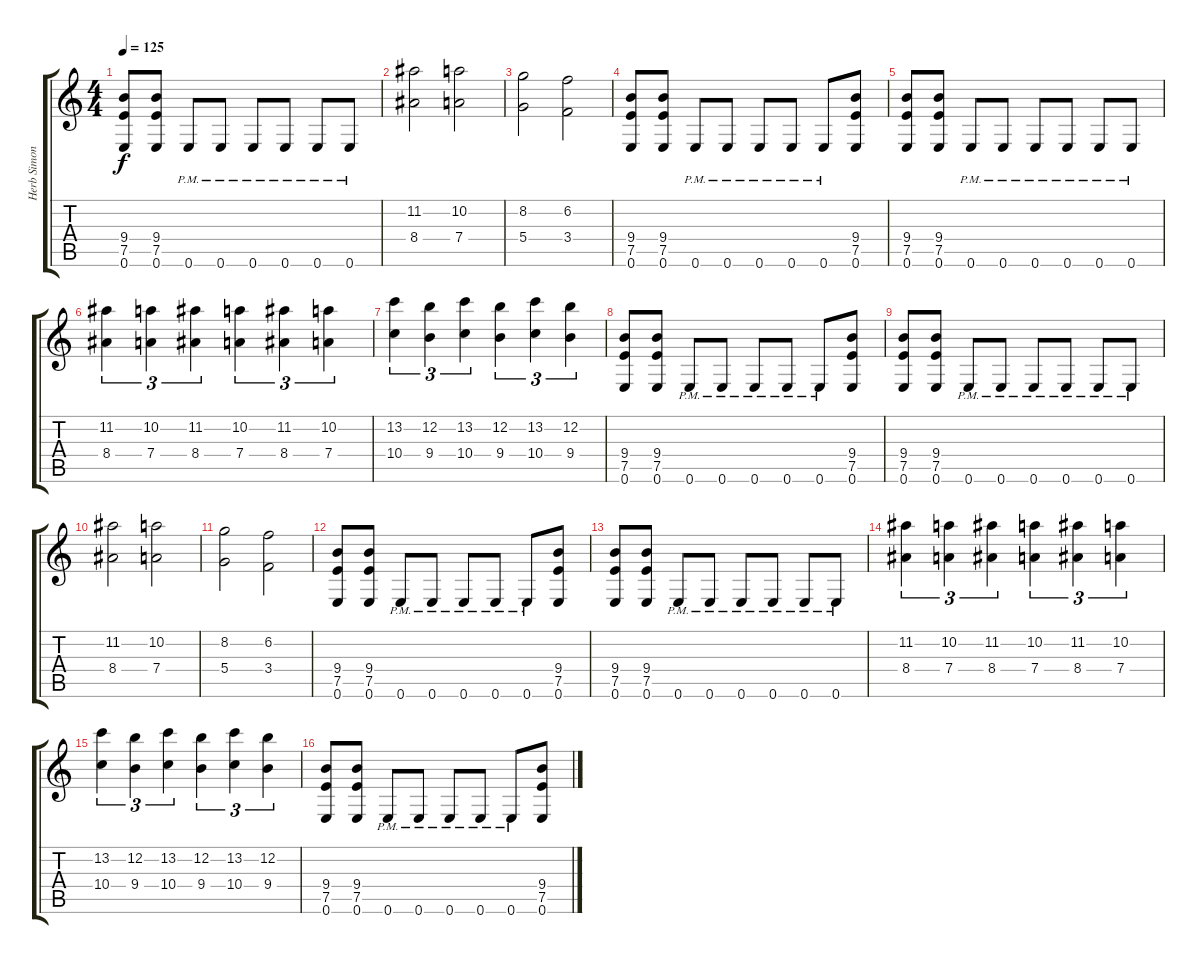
\track ("Herb Simonsen (Guitar)" "Herb Simon") {instrument distortionguitar}
\staff {score tabs}
\tuning (E4 B3 G3 D3 A2 E2) {hide}
\ts (4 4)
\tempo 125
\clef g2
\ks c
(9.4 7.5 0.6).8{dy f} (9.4 7.5 0.6).8 0.6{pm}.8 0.6{pm}.8 0.6{pm}.8 0.6{pm}.8 0.6{pm}.8 0.6{pm}.8 |
(11.2 8.4).2 (10.2 7.4).2 |
(8.2 5.4).2 (6.2 3.4).2 |
(9.4 7.5 0.6).8 (9.4 7.5 0.6).8 0.6{pm}.8 0.6{pm}.8 0.6{pm}.8 0.6{pm}.8 0.6{pm}.8 (9.4 7.5 0.6).8 |
(9.4 7.5 0.6).8 (9.4 7.5 0.6).8 0.6{pm}.8 0.6{pm}.8 0.6{pm}.8 0.6{pm}.8 0.6{pm}.8 0.6{pm}.8 |
(11.2 8.4).4{tu (3 2)} (10.2 7.4).4{tu (3 2)} (11.2 8.4).4{tu (3 2)} (10.2 7.4).4{tu (3 2)} (11.2 8.4).4{tu (3 2)} (10.2 7.4).4{tu (3 2)} |
(13.2 10.4).4{tu (3 2)} (12.2 9.4).4{tu (3 2)} (13.2 10.4).4{tu (3 2)} (12.2 9.4).4{tu (3 2)} (13.2 10.4).4{tu (3 2)} (12.2 9.4).4{tu (3 2)} |
(9.4 7.5 0.6).8 (9.4 7.5 0.6).8 0.6{pm}.8 0.6{pm}.8 0.6{pm}.8 0.6{pm}.8 0.6{pm}.8 (9.4 7.5 0.6).8 |
(9.4 7.5 0.6).8 (9.4 7.5 0.6).8 0.6{pm}.8 0.6{pm}.8 0.6{pm}.8 0.6{pm}.8 0.6{pm}.8 0.6{pm}.8 |
(11.2 8.4).2 (10.2 7.4).2 |
(8.2 5.4).2 (6.2 3.4).2 |
(9.4 7.5 0.6).8 (9.4 7.5 0.6).8 0.6{pm}.8 0.6{pm}.8 0.6{pm}.8 0.6{pm}.8 0.6{pm}.8 (9.4 7.5 0.6).8 |
(9.4 7.5 0.6).8 (9.4 7.5 0.6).8 0.6{pm}.8 0.6{pm}.8 0.6{pm}.8 0.6{pm}.8 0.6{pm}.8 0.6{pm}.8 |
(11.2 8.4).4{tu (3 2)} (10.2 7.4).4{tu (3 2)} (11.2 8.4).4{tu (3 2)} (10.2 7.4).4{tu (3 2)} (11.2 8.4).4{tu (3 2)} (10.2 7.4).4{tu (3 2)} |
(13.2 10.4).4{tu (3 2)} (12.2 9.4).4{tu (3 2)} (13.2 10.4).4{tu (3 2)} (12.2 9.4).4{tu (3 2)} (13.2 10.4).4{tu (3 2)} (12.2 9.4).4{tu (3 2)} |
(9.4 7.5 0.6).8 (9.4 7.5 0.6).8 0.6{pm}.8 0.6{pm}.8 0.6{pm}.8 0.6{pm}.8 0.6{pm}.8 (9.4 7.5 0.6).8
